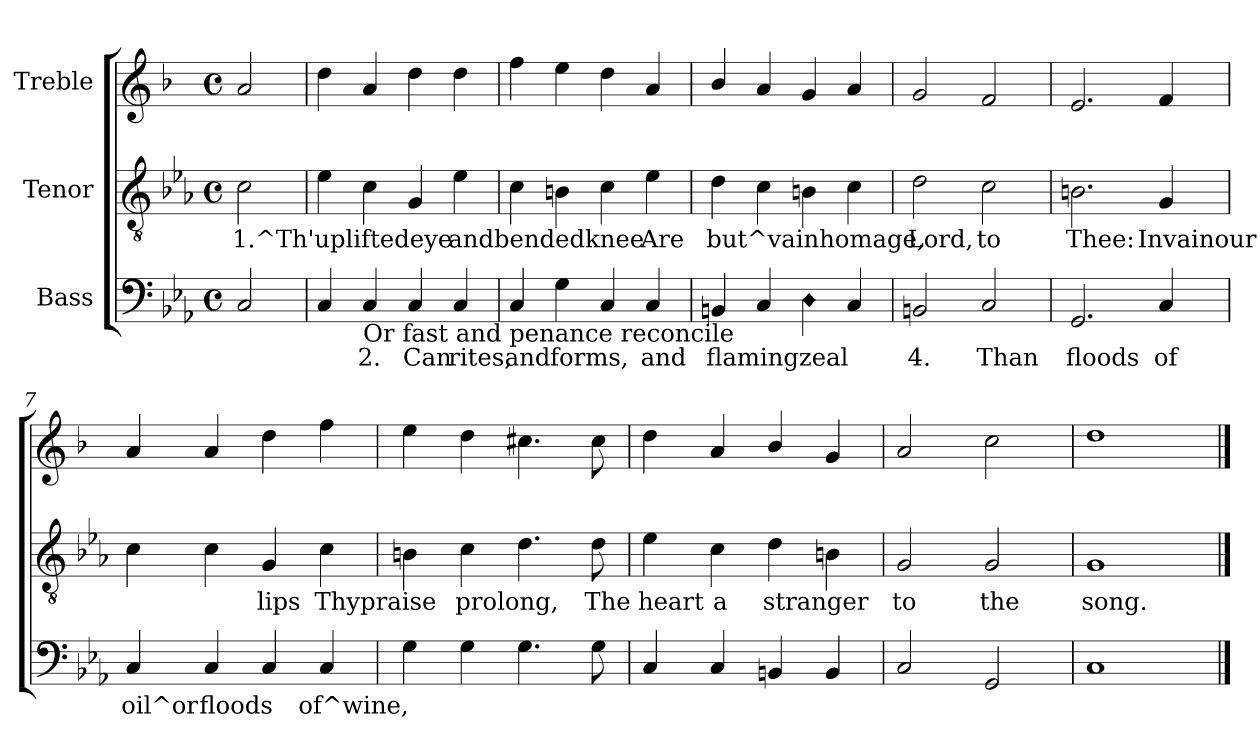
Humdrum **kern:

**kern	**text	**kern	**text	**kern
*part3	*part3	*part2	*part2	*part1
*staff3	*staff3	*staff2	*staff2	*staff1
*I"Bass	*	*I"Tenor	*	*I"Treble
!!LO:PB:g=z
*stria5	*	*stria5	*	*stria5
*clefF4	*	*clefGv2	*	*clefG2
*	*	*	*	*ITrd1c2
*k[b-e-a-]	*	*k[b-e-a-]	*	*k[b-e-a-]
*E-:	*	*E-:	*	*E-:
*M4/4	*	*M4/4	*	*M4/4
*met(c)	*	*met(c)	*	*met(c)
=1	=1	=1	=1	=1
!	!LO:LY:b:cj	!	!LO:LY:b:rj	!
2C/	.	2c\	1.^Th'upliftedeye	2g/
=2	=2	=2	=2	=2
!	!LO:LY:b:cj	!	!LO:LY:b:rj	!
4C/	.	4e-\	.	4cc\
!LO:TX:b:t=Or fast and penance reconcile	!	!	!	!
!	!LO:LY:b:cj	!	!LO:LY:b:rj	!
4C/	2.	4c\	.	4g/
!	!LO:LY:b:cj	!	!LO:LY:b:rj	!
4C/	Can	4G/	.	4cc\
!	!LO:LY:b:cj	!	!LO:LY:b:rj	!
4C/	rites,	4e-\	andbendedknee	4cc\
=3	=3	=3	=3	=3
!	!LO:LY:b:cj	!	!LO:LY:b:rj	!
4C/	and	4c\	.	4ee-\
!	!LO:LY:b:cj	!	!LO:LY:b:rj	!
4G\	forms,	4Bn\	.	4dd\
!	!LO:LY:b:cj	!	!LO:LY:b:rj	!
4C/	.	4c\	.	4cc\
!	!LO:LY:b:cj	!	!LO:LY:b:rj	!
4C/	and	4e-\	Are	4g/
=4	=4	=4	=4	=4
!	!LO:LY:b:cj	!	!LO:LY:b:rj	!
4BBn/	flamingzeal	4d\	but^vainhomage,	4a-/
!	!LO:LY:b:cj	!	!LO:LY:b:rj	!
4C/	.	4c\	.	4g/
!LO:N:head=diamond	!LO:LY:b:cj	!	!LO:LY:b:rj	!
4D\	.	4Bn\	.	4f/
!	!LO:LY:b:cj	!	!LO:LY:b:rj	!
4C/	.	4c\	.	4g>/
=5	=5	=5	=5	=5
!	!LO:LY:b:cj	!	!LO:LY:b:rj	!
2BBn/	4.	2d\	Lord,	2f/
!	!LO:LY:b:cj	!	!LO:LY:b:rj	!
2C/	Than	2c\	to	2e-/
!!LO:LB:g=z
=6	=6	=6	=6	=6
!	!LO:LY:b:cj	!	!LO:LY:b:rj	!
2.GG/	floods	2.Bn\	Thee:	2.d/
!	!LO:LY:b:cj	!	!LO:LY:b:rj	!
4C/	of	4G/	Invainour	4e-/
=7	=7	=7	=7	=7
!	!LO:LY:b:cj	!	!LO:LY:b:rj	!
4C/	oil^or	4c\	.	4g/
!	!LO:LY:b:cj	!	!LO:LY:b:rj	!
4C/	floods	4c\	.	4g/
!	!LO:LY:b:cj	!	!LO:LY:b:rj	!
4C/	.	4G/	lips	4cc\
!	!LO:LY:b:cj	!	!LO:LY:b:rj	!
4C/	of^wine,	4c\	Thypraise	4ee-\
=8	=8	=8	=8	=8
!	!LO:LY:b:cj	!	!LO:LY:b:rj	!
4G\	.	4Bn\	.	4dd\
!	!LO:LY:b:cj	!	!LO:LY:b:rj	!
4G\	.	4c\	prolong,	4cc\
!	!LO:LY:b:cj	!	!LO:LY:b:rj	!
4.G\	.	4.d\	.	4.bn\
!	!LO:LY:b:cj	!	!LO:LY:b:rj	!
8G\	.	8d\	The	8b\
=9	=9	=9	=9	=9
!	!LO:LY:b:cj	!	!LO:LY:b:rj	!
4C/	.	4e-\	heart	4cc\
!	!LO:LY:b:cj	!	!LO:LY:b:rj	!
4C/	.	4c\	a	4g/
!	!LO:LY:b:cj	!	!LO:LY:b:rj	!
4BBn/	.	4d\	stranger	4a-/
!	!LO:LY:b:cj	!	!LO:LY:b:rj	!
4BB/	.	4Bn\	.	4f>/
=10	=10	=10	=10	=10
!	!LO:LY:b:cj	!	!LO:LY:b:rj	!
2C/	.	2G/	to	2g/
!	!LO:LY:b:cj	!	!LO:LY:b:rj	!
2GG/	.	2G/	the	2b-\
!!LO:PB:g=z
=11	=11	=11	=11	=11
!	!LO:LY:b:cj	!	!LO:LY:b:rj	!
1C	.	1G	song.	1cc
==	==	==	==	==
*-	*-	*-	*-	*-
